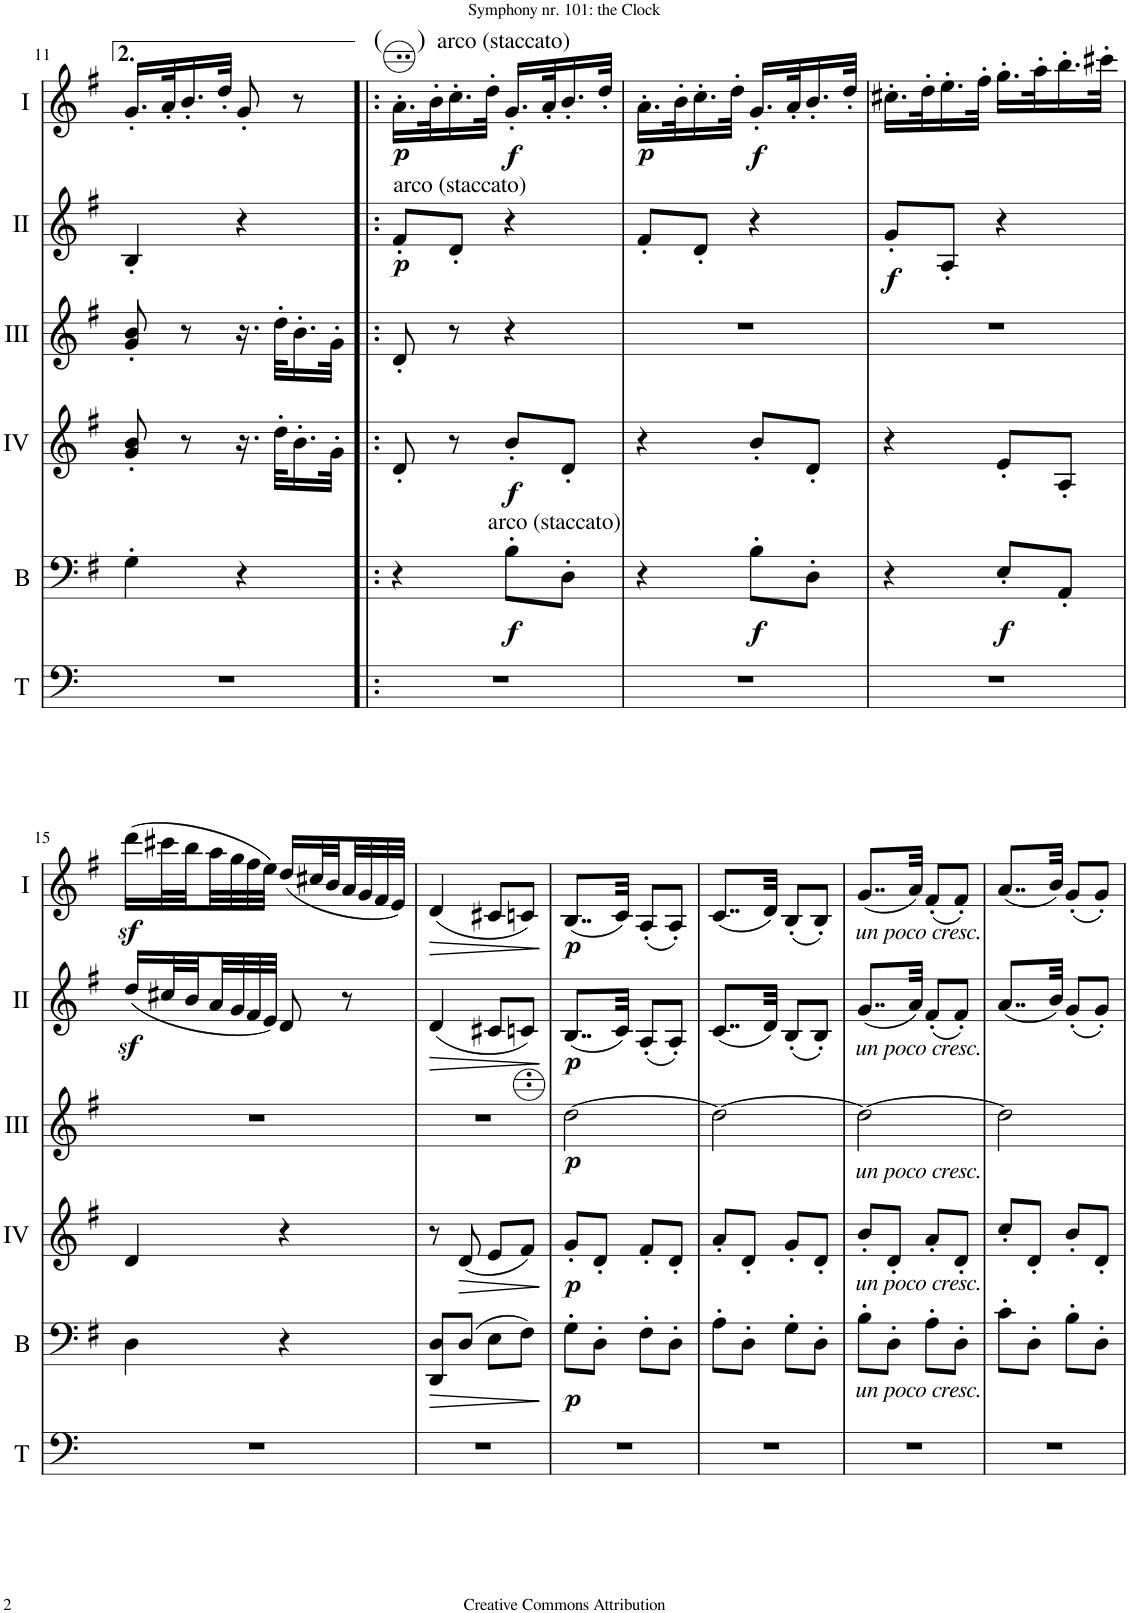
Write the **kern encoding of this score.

**kern	**kern	**dynam	**kern	**dynam	**kern	**dynam	**kern	**dynam	**kern	**dynam
*part6	*part5	*part5	*part4	*part4	*part3	*part3	*part2	*part2	*part1	*part1
*staff6	*staff5	*staff5	*staff4	*staff4	*staff3	*staff3	*staff2	*staff2	*staff1	*staff1
*I"Timpani (D, G)	*I"Bass	*	*I"Acc. 4	*	*I"Acc. 3	*	*I"Acc. 2	*	*I"Acc. 1	*
*I'T	*I'B	*	*	*	*	*	*	*	*	*
!!LO:PB:g=z
*clefF4	*clefF4	*	*clefG2	*	*clefG2	*	*clefG2	*	*clefG2	*
*	*Trd7c12	*	*Trd7c12	*	*Trd7c12	*	*	*	*	*
*k[]	*k[f#]	*	*k[f#]	*	*k[f#]	*	*k[f#]	*	*k[f#]	*
*M2/4	*M2/4	*	*M2/4	*	*M2/4	*	*M2/4	*	*M2/4	*
=11	=11	=11	=11	=11	=11	=11	=11	=11	=11	=11
2r	4G'\	.	8g/' 8b/'	.	8g/' 8b/'	.	4B'/	.	16.g'/LL	.
.	.	.	.	.	.	.	.	.	32a'/K	.
.	.	.	8r	.	8r	.	.	.	16.b'/	.
.	.	.	.	.	.	.	.	.	32dd'/JJk	.
.	4r	.	16.r	.	16.r	.	4r	.	8g'/	.
.	.	.	32dd'\KLL	.	32dd'\KLL	.	.	.	.	.
.	.	.	16.b'\	.	16.b'\	.	.	.	8r	.
.	.	.	32g'\JJk	.	32g'\JJk	.	.	.	.	.
=12!|:	=12!|:	=12!|:	=12!|:	=12!|:	=12!|:	=12!|:	=12!|:	=12!|:	=12!|:	=12!|:
!	!	!	!	!	!	!	!	!	!LO:TX:a:t=(     )	!
!	!	!	!	!	!	!	!	!	!LO:TX:a:t=arco (staccato)	!
!	!	!	!	!	!	!	!LO:TX:a:t=arco (staccato)	!	!	!
!	!	!	!	!	!	!	!	!LO:DY:b	!	!LO:DY:b
2r	4r	.	8d'/	.	8d'/	.	8f#'/L	p	16.a'\LL	p
.	.	.	.	.	.	.	.	.	32b'\K	.
.	.	.	8r	.	8r	.	8d'/J	.	16.cc'\	.
.	.	.	.	.	.	.	.	.	32dd'\JJk	.
!	!LO:TX:a:t=arco (staccato)	!	!	!	!	!	!	!	!	!
!	!	!LO:DY:b	!	!LO:DY:b	!	!	!	!	!	!LO:DY:b
.	8B'\L	f	8b'/L	f	4r	.	4r	.	16.g'/LL	f
.	.	.	.	.	.	.	.	.	32a'/K	.
.	8D'\J	.	8d'/J	.	.	.	.	.	16.b'/	.
.	.	.	.	.	.	.	.	.	32dd'/JJk	.
=13	=13	=13	=13	=13	=13	=13	=13	=13	=13	=13
!	!	!	!	!	!	!	!	!	!	!LO:DY:b
2r	4r	.	4r	.	2r	.	8f#'/L	.	16.a'\LL	p
.	.	.	.	.	.	.	.	.	32b'\K	.
.	.	.	.	.	.	.	8d'/J	.	16.cc'\	.
.	.	.	.	.	.	.	.	.	32dd'\JJk	.
!	!	!LO:DY:b	!	!	!	!	!	!	!	!LO:DY:b
.	8B'\L	f	8b'/L	.	.	.	4r	.	16.g'/LL	f
.	.	.	.	.	.	.	.	.	32a'/K	.
.	8D'\J	.	8d'/J	.	.	.	.	.	16.b'/	.
.	.	.	.	.	.	.	.	.	32dd'/JJk	.
=14	=14	=14	=14	=14	=14	=14	=14	=14	=14	=14
!	!	!	!	!	!	!	!	!LO:DY:b	!	!
2r	4r	.	4r	.	2r	.	8g'/L	f	16.cc#X'\LL	.
.	.	.	.	.	.	.	.	.	32dd'\K	.
.	.	.	.	.	.	.	8A'/J	.	16.ee'\	.
.	.	.	.	.	.	.	.	.	32ff#'\JJk	.
!	!	!LO:DY:b	!	!	!	!	!	!	!	!
.	8E'/L	f	8e'/L	.	.	.	4r	.	16.gg'\LL	.
.	.	.	.	.	.	.	.	.	32aa'\K	.
.	8AA'/J	.	8A'/J	.	.	.	.	.	16.bb'\	.
.	.	.	.	.	.	.	.	.	32ccc#X'\JJk	.
!!LO:LB:g=z
=15	=15	=15	=15	=15	=15	=15	=15	=15	=15	=15
2r	4D\	.	4d/	.	2r	.	(16ddz</LL	.	(16dddz<\LL	.
.	.	.	.	.	.	.	32cc#X/L	.	32ccc#X\L	.
.	.	.	.	.	.	.	32b/	.	32bb\	.
.	.	.	.	.	.	.	32a/	.	32aa\	.
.	.	.	.	.	.	.	32g/	.	32gg\	.
.	.	.	.	.	.	.	32f#/	.	32ff#\	.
.	.	.	.	.	.	.	32e/JJJ)	.	32ee\JJJ)	.
.	4r	.	4r	.	.	.	8d/	.	(16dd/LL	.
.	.	.	.	.	.	.	.	.	32cc#X/L	.
.	.	.	.	.	.	.	.	.	32b/	.
.	.	.	.	.	.	.	8r	.	32a/	.
.	.	.	.	.	.	.	.	.	32g/	.
.	.	.	.	.	.	.	.	.	32f#/	.
.	.	.	.	.	.	.	.	.	32e/JJJ)	.
=16	=16	=16	=16	=16	=16	=16	=16	=16	=16	=16
!	!	!LO:HP:b	!	!	!	!	!	!LO:HP:b	!	!LO:HP:b
2r	8DD/ 8D/L	>	8r	.	2r	.	(4d/	>	(4d/	>
!	!	!	!	!LO:HP:b	!	!	!	!	!	!
.	(8D/J	.	(8d/	>	.	.	.	.	.	.
.	8E\L	.	8e/L	.	.	.	8c#X/L	.	8c#X/L	.
.	8F#\J)	.	8f#/J)	.	.	.	8cn/J)	.	8cn/J)	.
.	.	]	.	]	.	.	.	]	.	]
=17	=17	=17	=17	=17	=17	=17	=17	=17	=17	=17
!	!	!LO:DY:b	!	!LO:DY:b	!	!LO:DY:b	!	!LO:DY:b	!	!LO:DY:b
2r	8G'\L	p	8g'/L	p	[2ddd\	p	(8..B/L	p	(8..B/L	p
.	8D'\J	.	8d'/J	.	.	.	.	.	.	.
.	.	.	.	.	.	.	32c/Jkk)	.	32c/Jkk)	.
.	8F#'\L	.	8f#'/L	.	.	.	(8A'/L	.	(8A'/L	.
.	8D'\J	.	8d'/J	.	.	.	8A'/J)	.	8A'/J)	.
=18	=18	=18	=18	=18	=18	=18	=18	=18	=18	=18
2r	8A'\L	.	8a'/L	.	2ddd\_	.	(8..c/L	.	(8..c/L	.
.	8D'\J	.	8d'/J	.	.	.	.	.	.	.
.	.	.	.	.	.	.	32d/Jkk)	.	32d/Jkk)	.
.	8G'\L	.	8g'/L	.	.	.	(8B'/L	.	(8B'/L	.
.	8D'\J	.	8d'/J	.	.	.	8B'/J)	.	8B'/J)	.
=19	=19	=19	=19	=19	=19	=19	=19	=19	=19	=19
!	!	!	!	!	!	!	!	!	!LO:TX:b:i:t=un poco cresc.	!
!	!	!	!	!	!	!	!LO:TX:b:i:t=un poco cresc.	!	!	!
!	!	!	!	!	!LO:TX:b:i:t=un poco cresc.	!	!	!	!	!
!	!	!	!LO:TX:b:i:t=un poco cresc.	!	!	!	!	!	!	!
!	!LO:TX:b:i:t=un poco cresc.	!	!	!	!	!	!	!	!	!
2r	8B'\L	.	8b'/L	.	2ddd\_	.	(8..g/L	.	(8..g/L	.
.	8D'\J	.	8d'/J	.	.	.	.	.	.	.
.	.	.	.	.	.	.	32a/Jkk)	.	32a/Jkk)	.
.	8A'\L	.	8a'/L	.	.	.	(8f#'/L	.	(8f#'/L	.
.	8D'\J	.	8d'/J	.	.	.	8f#'/J)	.	8f#'/J)	.
=20	=20	=20	=20	=20	=20	=20	=20	=20	=20	=20
2r	8c'\L	.	8cc'/L	.	2ddd\]	.	(8..a/L	.	(8..a/L	.
.	8D'\J	.	8d'/J	.	.	.	.	.	.	.
.	.	.	.	.	.	.	32b/Jkk)	.	32b/Jkk)	.
.	8B'\L	.	8b'/L	.	.	.	(8g'/L	.	(8g'/L	.
.	8D'\J	.	8d'/J	.	.	.	8g'/J)	.	8g'/J)	.
=	=	=	=	=	=	=	=	=	=	=
*-	*-	*-	*-	*-	*-	*-	*-	*-	*-	*-
